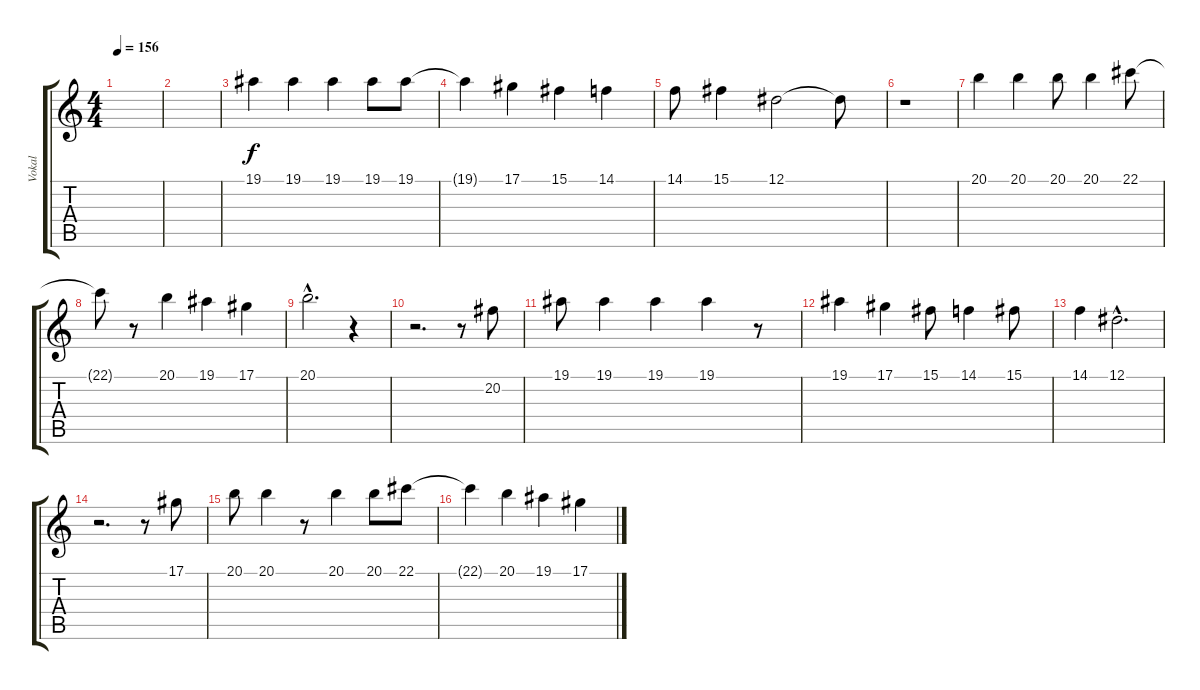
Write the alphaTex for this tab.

\track ("Vokal" "Vokal") {instrument altosax}
\staff {score tabs}
\tuning (Eb4 Bb3 Gb3 Db3 Ab2 Eb2) {hide}
\ts (4 4)
\tempo 156
\clef g2
\ks c
|
|
19.1.4 19.1.4 19.1.4 19.1.8 19.1.8 |
19.1{t}.4 17.1.4 15.1.4 14.1.4 |
14.1.8 15.1.4 12.1.2 12.1{t}.8 |
r.1 |
20.1.4 20.1.4 20.1.8 20.1.4 22.1.8 |
22.1{t}.8 r.8 20.1.4 19.1.4 17.1.4 |
20.1{hac}.2{d} r.4 |
r.2{d} r.8 20.2.8 |
19.1.8 19.1.4 19.1.4 19.1.4 r.8 |
19.1.4 17.1.4 15.1.8 14.1.4 15.1.8 |
14.1.4 12.1{hac}.2{d} |
r.2{d} r.8 17.1.8 |
20.1.8 20.1.4 r.8 20.1.4 20.1.8 22.1.8 |
22.1{t}.4 20.1.4 19.1.4 17.1.4
